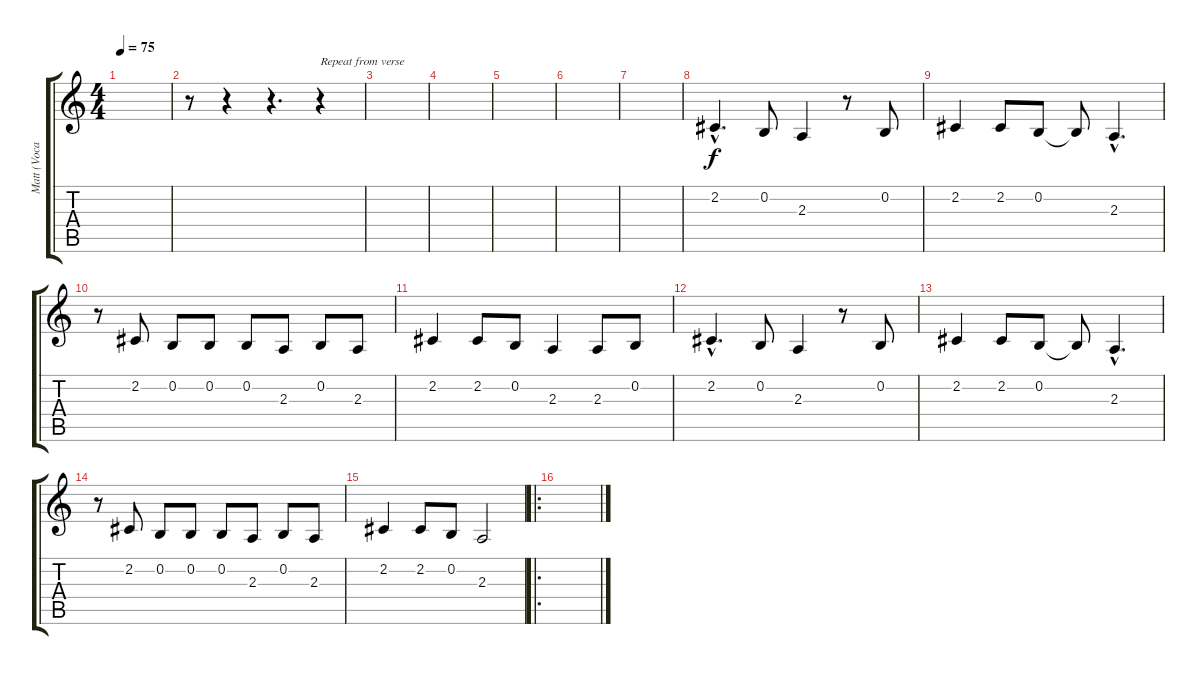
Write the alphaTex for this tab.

\track ("Matt (Vocal)" "Matt (Voca") {instrument synthvoice}
\staff {score tabs}
\tuning (E4 B3 G3 D3 A2 E2) {hide}
\ts (4 4)
\tempo 75
\clef g2
\ks c
|
r.8 r.4 r.4{d} r.4{txt "Repeat from verse"} |
|
|
|
|
|
2.2{hac}.4{d} 0.2.8 2.3.4 r.8 0.2.8 |
2.2.4 2.2.8 0.2.8 0.2{t}.8 2.3{hac}.4{d} |
r.8 2.2.8 0.2.8 0.2.8 0.2.8 2.3.8 0.2.8 2.3.8 |
2.2.4 2.2.8 0.2.8 2.3.4 2.3.8 0.2.8 |
2.2{hac}.4{d} 0.2.8 2.3.4 r.8 0.2.8 |
2.2.4 2.2.8 0.2.8 0.2{t}.8 2.3{hac}.4{d} |
r.8 2.2.8 0.2.8 0.2.8 0.2.8 2.3.8 0.2.8 2.3.8 |
2.2.4 2.2.8 0.2.8 2.3.2 |
\ro
